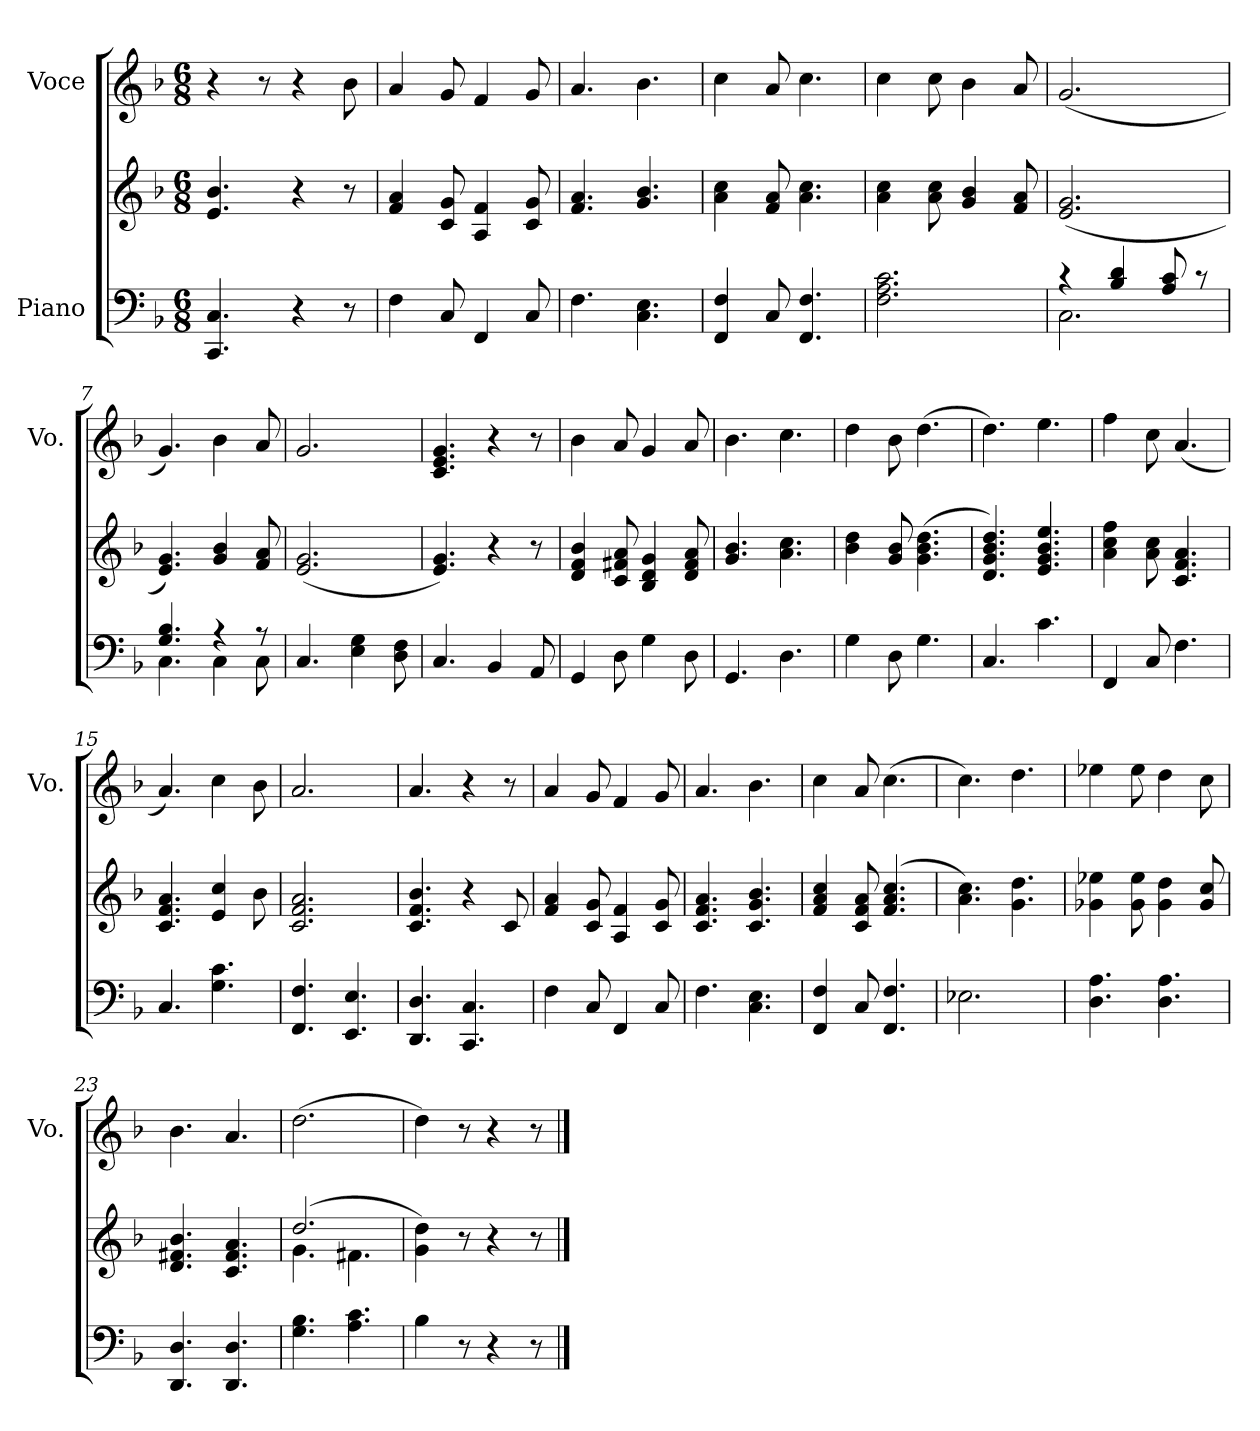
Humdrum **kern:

**kern	**kern	**kern
*part2	*part2	*part1
*staff3	*staff2	*staff1
*I"Piano	*	*I"Voce
*	*	*I'Vo.
*clefF4	*clefG2	*clefG2
*k[b-]	*k[b-]	*k[b-]
*M6/8	*M6/8	*M6/8
=1	=1	=1
4.CC/ 4.C/	4.e/ 4.b-/	4r
.	.	8r
4r	4r	4r
8r	8r	8b-\
=2	=2	=2
4F\	4f/ 4a/	4a/
8C/	8c/ 8g/	8g/
4FF/	4A/ 4f/	4f/
8C/	8c/ 8g/	8g/
=3	=3	=3
4.F\	4.f/ 4.a/	4.a/
4.C\ 4.E\	4.g/ 4.b-/	4.b-\
=4	=4	=4
4FF/ 4F/	4a\ 4cc\	4cc\
8C/	8f/ 8a/	8a/
4.FF/ 4.F/	4.a\ 4.cc\	4.cc\
=5	=5	=5
2.F\ 2.A\ 2.c\	4a\ 4cc\	4cc\
.	8a\ 8cc\	8cc\
.	4g/ 4b-/	4b-\
.	8f/ 8a/	8a/
!!LO:LB:g=z
=6	=6	=6
*^	*	*
4r	2.C\	(<2.e/ 2.g/	(<2.g/
4B-/ 4d/	.	.	.
8A/ 8c/	.	.	.
8r	.	.	.
=7	=7	=7	=7
4.G/ 4.B-/	4.C\	4.e/ 4.g/)	4.g/)
4r	4C\	4g/ 4b-/	4b-\
8r	8C\	8f/ 8a/	8a/
*v	*v	*	*
=8	=8	=8
4.C/	(<2.e/ 2.g/	2.g/
4E\ 4G\	.	.
8D\ 8F\	.	.
=9	=9	=9
4.C/	4.e/ 4.g/)	4.c/ 4.e/ 4.g/
4BB-/	4r	4r
8AA/	8r	8r
=10	=10	=10
4GG/	4d/ 4f/ 4b-/	4b-\
8D\	8c/ 8f#X/ 8a/	8a/
4G\	4B-/ 4d/ 4g/	4g/
8D\	8d/ 8f#/ 8a/	8a/
!!LO:LB:g=z
=11	=11	=11
4.GG/	4.g/ 4.b-/	4.b-\
4.D\	4.a\ 4.cc\	4.cc\
=12	=12	=12
4G\	4b-\ 4dd\	4dd\
8D\	8g/ 8b-/	8b-\
4.G\	(>4.g\ 4.b-\ 4.dd\	(>4.dd\
=13	=13	=13
4.C/	4.d/ 4.g/ 4.b-/ 4.dd/)	4.dd\)
4.c\	4.e/ 4.g/ 4.b-/ 4.ee/	4.ee\
=14	=14	=14
4FF/	4a\ 4cc\ 4ff\	4ff\
8C/	8a\ 8cc\	8cc\
4.F\	4.c/ 4.f/ 4.a/	(<4.a/
=15	=15	=15
4.C/	4.c/ 4.f/ 4.a/	4.a/)
4.G\ 4.c\	4e/ 4cc/	4cc\
.	8b-\	8b-\
=16	=16	=16
4.FF/ 4.F/	2.c/ 2.f/ 2.a/	2.a/
4.EE/ 4.E/	.	.
!!LO:LB:g=z
=17	=17	=17
4.DD/ 4.D/	4.c/ 4.f/ 4.b-/	4.a/
4.CC/ 4.C/	4r	4r
.	8c/	8r
=18	=18	=18
4F\	4f/ 4a/	4a/
8C/	8c/ 8g/	8g/
4FF/	4A/ 4f/	4f/
8C/	8c/ 8g/	8g/
=19	=19	=19
4.F\	4.c/ 4.f/ 4.a/	4.a/
4.C\ 4.E\	4.c/ 4.g/ 4.b-/	4.b-\
=20	=20	=20
4FF/ 4F/	4f/ 4a/ 4cc/	4cc\
8C/	8c/ 8f/ 8a/	8a/
4.FF/ 4.F/	(<4.f/ 4.a/ 4.cc/	(>4.cc\
=21	=21	=21
2.E-X\	4.a\ 4.cc\)	4.cc\)
.	4.g\ 4.dd\	4.dd\
!!LO:PB:g=z
=22	=22	=22
4.D\ 4.A\	4g-X\ 4ee-X\	4ee-X\
.	8g-\ 8ee-\	8ee-\
4.D\ 4.A\	4g-\ 4dd\	4dd\
.	8g-/ 8cc/	8cc\
=23	=23	=23
4.DD/ 4.D/	4.d/ 4.f#X/ 4.b-/	4.b-\
4.DD/ 4.D/	4.c/ 4.f#/ 4.a/	4.a/
=24	=24	=24
*	*^	*
4.G\ 4.B-\	(>2.dd/	4.g\	(>2.dd\
4.A\ 4.c\	.	4.f#X\	.
*	*v	*v	*
=25	=25	=25
4B-\	4g\ 4dd\)	4dd\)
8r	8r	8r
4r	4r	4r
8r	8r	8r
==	==	==
*-	*-	*-
